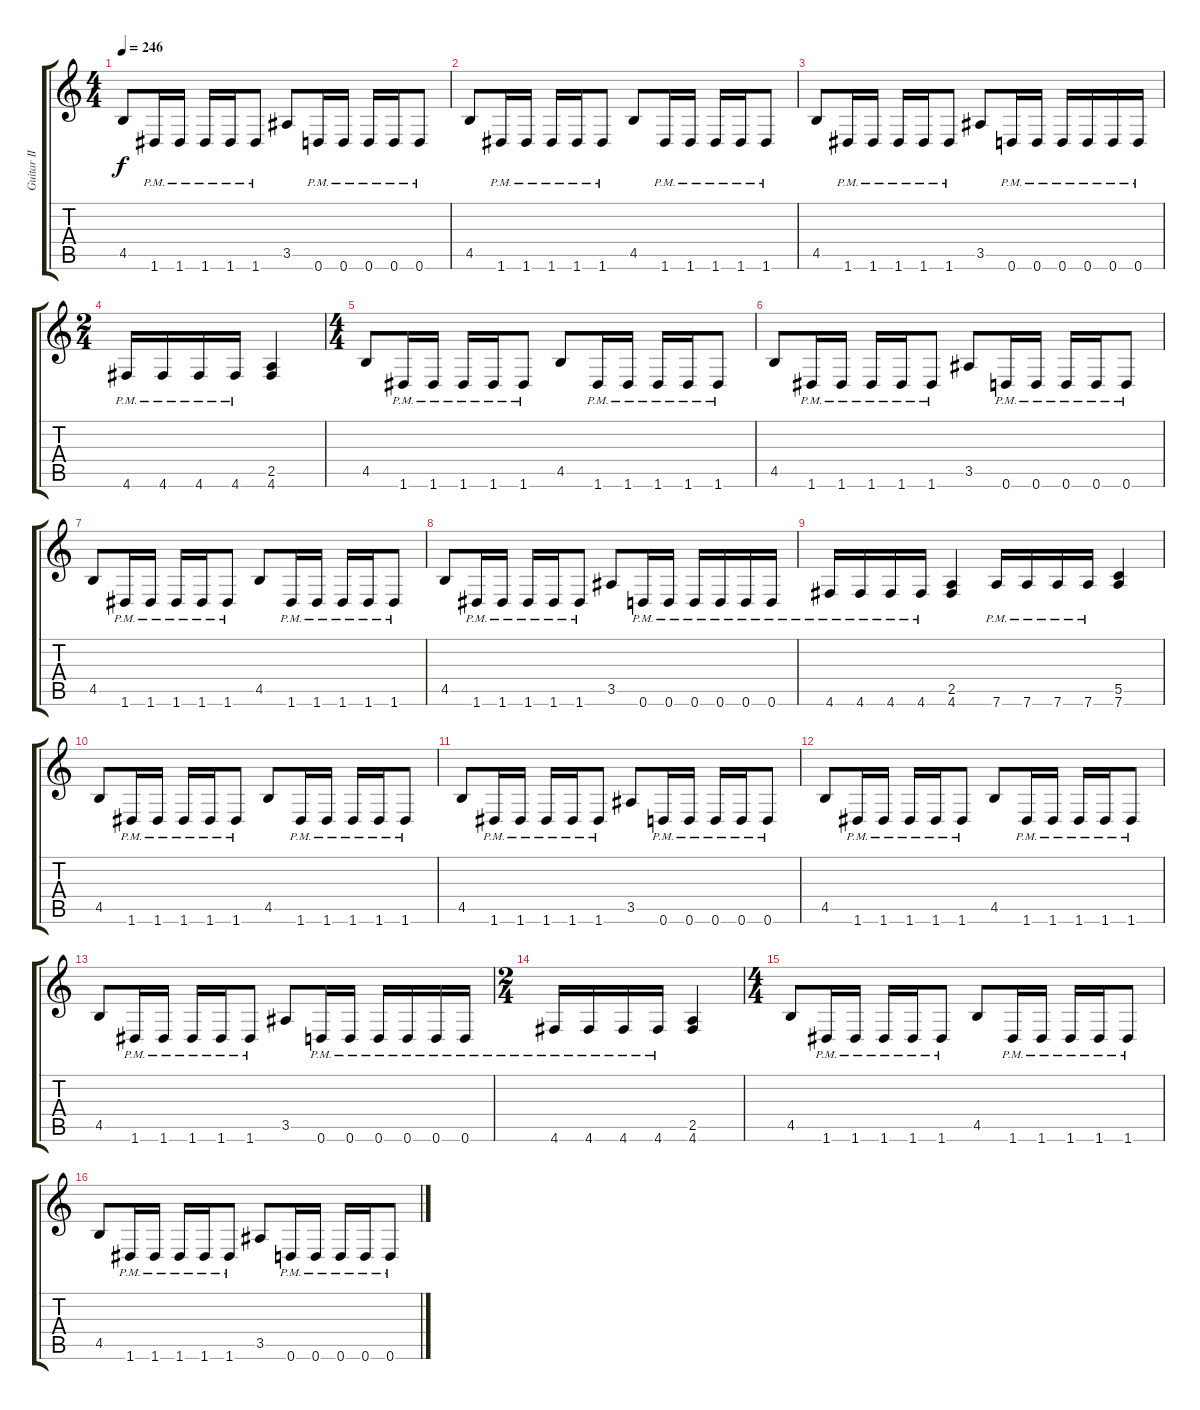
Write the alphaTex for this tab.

\track ("Guitar II" "Guitar II") {instrument distortionguitar}
\staff {score tabs}
\tuning (D4 A3 F3 C3 G2 D2) {hide}
\ts (4 4)
\tempo 246
\clef g2
\ks c
4.5.8{dy f} 1.6{pm}.16 1.6{pm}.16 1.6{pm}.16 1.6{pm}.16 1.6{pm}.8 3.5.8 0.6{pm}.16 0.6{pm}.16 0.6{pm}.16 0.6{pm}.16 0.6{pm}.8 |
4.5.8 1.6{pm}.16 1.6{pm}.16 1.6{pm}.16 1.6{pm}.16 1.6{pm}.8 4.5.8 1.6{pm}.16 1.6{pm}.16 1.6{pm}.16 1.6{pm}.16 1.6{pm}.8 |
4.5.8 1.6{pm}.16 1.6{pm}.16 1.6{pm}.16 1.6{pm}.16 1.6{pm}.8 3.5.8 0.6{pm}.16 0.6{pm}.16 0.6{pm}.16 0.6{pm}.16 0.6{pm}.16 0.6{pm}.16 |
\ts (2 4)
4.6{pm}.16 4.6{pm}.16 4.6{pm}.16 4.6{pm}.16 (2.5 4.6).4 |
\ts (4 4)
4.5.8 1.6{pm}.16 1.6{pm}.16 1.6{pm}.16 1.6{pm}.16 1.6{pm}.8 4.5.8 1.6{pm}.16 1.6{pm}.16 1.6{pm}.16 1.6{pm}.16 1.6{pm}.8 |
4.5.8 1.6{pm}.16 1.6{pm}.16 1.6{pm}.16 1.6{pm}.16 1.6{pm}.8 3.5.8 0.6{pm}.16 0.6{pm}.16 0.6{pm}.16 0.6{pm}.16 0.6{pm}.8 |
4.5.8 1.6{pm}.16 1.6{pm}.16 1.6{pm}.16 1.6{pm}.16 1.6{pm}.8 4.5.8 1.6{pm}.16 1.6{pm}.16 1.6{pm}.16 1.6{pm}.16 1.6{pm}.8 |
4.5.8 1.6{pm}.16 1.6{pm}.16 1.6{pm}.16 1.6{pm}.16 1.6{pm}.8 3.5.8 0.6{pm}.16 0.6{pm}.16 0.6{pm}.16 0.6{pm}.16 0.6{pm}.16 0.6{pm}.16 |
4.6{pm}.16 4.6{pm}.16 4.6{pm}.16 4.6{pm}.16 (2.5 4.6).4 7.6{pm}.16 7.6{pm}.16 7.6{pm}.16 7.6{pm}.16 (5.5 7.6).4 |
4.5.8 1.6{pm}.16 1.6{pm}.16 1.6{pm}.16 1.6{pm}.16 1.6{pm}.8 4.5.8 1.6{pm}.16 1.6{pm}.16 1.6{pm}.16 1.6{pm}.16 1.6{pm}.8 |
4.5.8 1.6{pm}.16 1.6{pm}.16 1.6{pm}.16 1.6{pm}.16 1.6{pm}.8 3.5.8 0.6{pm}.16 0.6{pm}.16 0.6{pm}.16 0.6{pm}.16 0.6{pm}.8 |
4.5.8 1.6{pm}.16 1.6{pm}.16 1.6{pm}.16 1.6{pm}.16 1.6{pm}.8 4.5.8 1.6{pm}.16 1.6{pm}.16 1.6{pm}.16 1.6{pm}.16 1.6{pm}.8 |
4.5.8 1.6{pm}.16 1.6{pm}.16 1.6{pm}.16 1.6{pm}.16 1.6{pm}.8 3.5.8 0.6{pm}.16 0.6{pm}.16 0.6{pm}.16 0.6{pm}.16 0.6{pm}.16 0.6{pm}.16 |
\ts (2 4)
4.6{pm}.16 4.6{pm}.16 4.6{pm}.16 4.6{pm}.16 (2.5 4.6).4 |
\ts (4 4)
4.5.8 1.6{pm}.16 1.6{pm}.16 1.6{pm}.16 1.6{pm}.16 1.6{pm}.8 4.5.8 1.6{pm}.16 1.6{pm}.16 1.6{pm}.16 1.6{pm}.16 1.6{pm}.8 |
4.5.8 1.6{pm}.16 1.6{pm}.16 1.6{pm}.16 1.6{pm}.16 1.6{pm}.8 3.5.8 0.6{pm}.16 0.6{pm}.16 0.6{pm}.16 0.6{pm}.16 0.6{pm}.8
